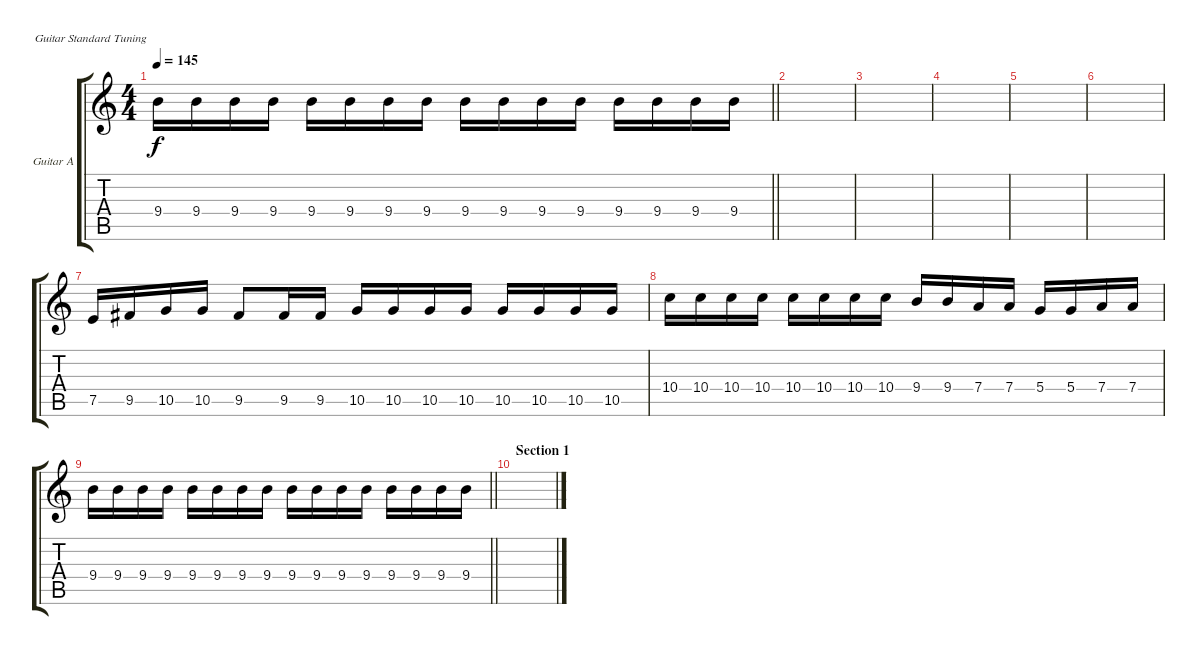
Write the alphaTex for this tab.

\defaultSystemsLayout 4
\bracketExtendMode groupsimilarinstruments
\firstSystemTrackNameOrientation horizontal
\otherSystemsTrackNameOrientation horizontal
\track ("Guitar Aux" "Guitar A") {instrument distortionguitar}
\staff {score tabs}
\tuning (E4 B3 G3 D3 A2 E2)
\ts (4 4)
\tempo 145
\clef g2
\scale
0.333333
\barLineRight lightlight
\ks c
9.4.16{dy f} 9.4.16 9.4.16 9.4.16 9.4.16 9.4.16 9.4.16 9.4.16 9.4.16 9.4.16 9.4.16 9.4.16 9.4.16 9.4.16 9.4.16 9.4.16 |
\scale
0.333333 |
\scale
0.333333 |
\scale
0.333333 |
\scale
0.333333 |
\scale
0.333333 |
\scale
0.333333 7.5.16 9.5.16 10.5.16 10.5.16 9.5.8 9.5.16 9.5.16 10.5.16 10.5.16 10.5.16 10.5.16 10.5.16 10.5.16 10.5.16 10.5.16 |
\scale
0.333333 10.4.16 10.4.16 10.4.16 10.4.16 10.4.16 10.4.16 10.4.16 10.4.16 9.4.16 9.4.16 7.4.16 7.4.16 5.4.16 5.4.16 7.4.16 7.4.16 |
\scale
0.333333
\barLineRight lightlight
9.4.16 9.4.16 9.4.16 9.4.16 9.4.16 9.4.16 9.4.16 9.4.16 9.4.16 9.4.16 9.4.16 9.4.16 9.4.16 9.4.16 9.4.16 9.4.16 |
\section ("" "Section 1")
\scale
0.333333 |
\scale
0.333333 |
\scale
0.333333 |
\scale
0.333333 |
\scale
0.333333 |
\scale
0.333333 |
\scale
0.333333
